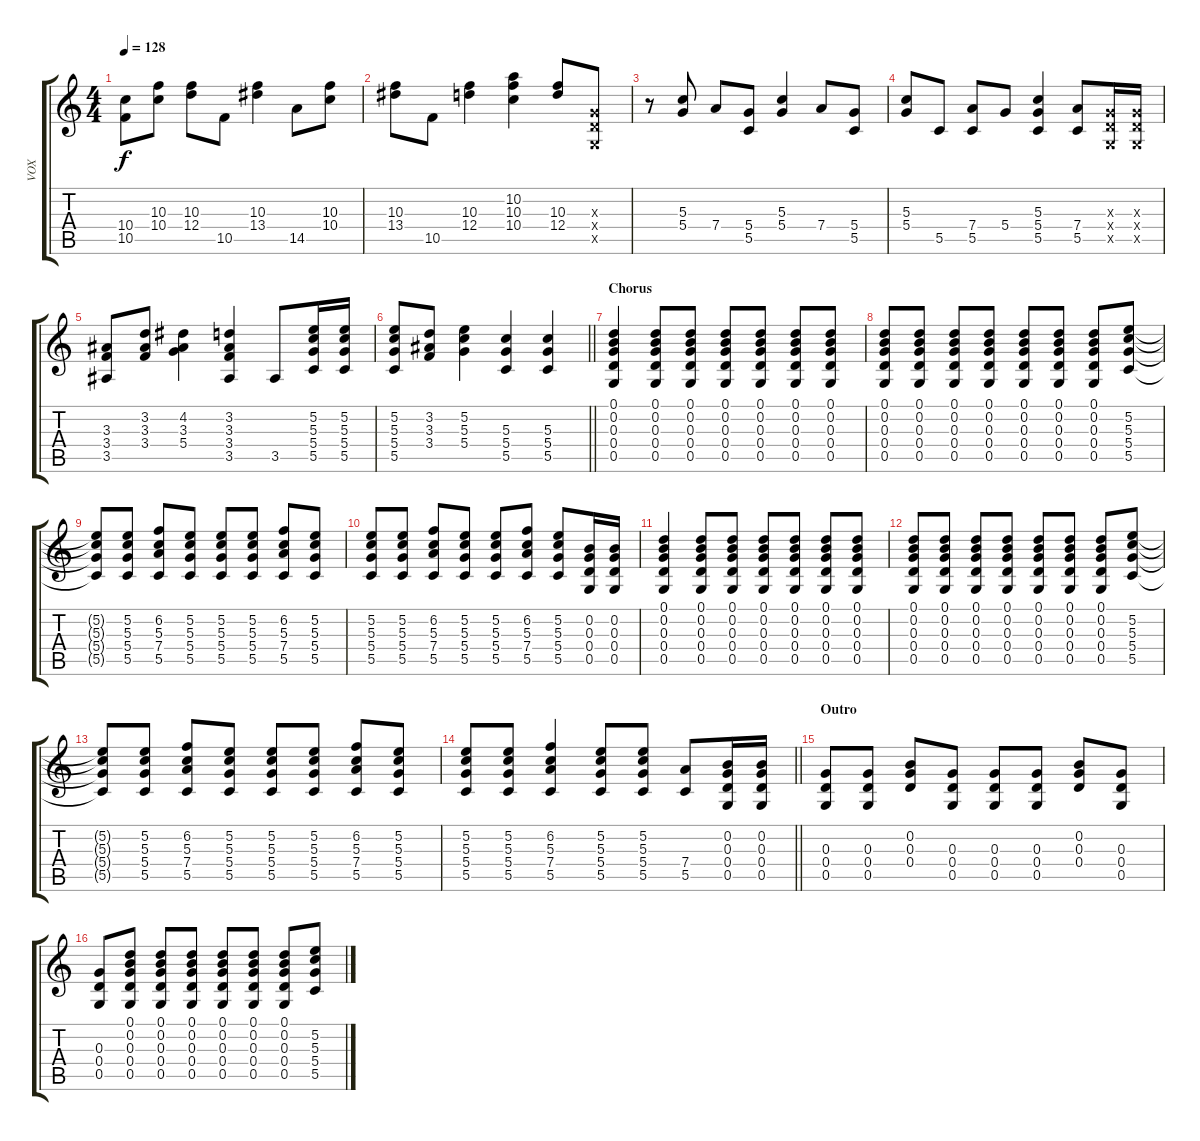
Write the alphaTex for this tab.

\track ("VOX" "VOX") {instrument acousticguitarsteel}
\staff {score tabs}
\tuning (D4 B3 G3 D3 G2 D2) {hide}
\ts (4 4)
\tempo 128
\clef g2
\ks c
(10.4 10.5).8{dy f} (10.3 10.4).8 (10.3 12.4).8 10.5.8 (10.3 13.4).4 14.5.8 (10.3 10.4).8 |
(10.3 13.4).8 10.5.8 (10.3 12.4).4 (10.2 10.3 10.4).4 (10.3 12.4).8 (0.3{x} 0.4{x} 0.5{x}).8 |
r.8 (5.3 5.4).8 7.4.8 (5.4 5.5).8 (5.3 5.4).4 7.4.8 (5.4 5.5).8 |
(5.3 5.4).8 5.5.8 (7.4 5.5).8 5.4.8 (5.3 5.4 5.5).4 (7.4 5.5).8 (0.3{x} 0.4{x} 0.5{x}).16 (0.3{x} 0.4{x} 0.5{x}).16 |
(3.3 3.4 3.5).8 (3.2 3.3 3.4).8 (4.2 3.3 5.4).4 (3.2 3.3 3.4 3.5).4 3.5.8 (5.2 5.3 5.4 5.5).16 (5.2 5.3 5.4 5.5).16 |
\barLineRight lightlight
(5.2 5.3 5.4 5.5).8 (3.2 3.3 3.4).8 (5.2 5.3 5.4).4 (5.3 5.4 5.5).4 (5.3 5.4 5.5).4 |
\section ("" "Chorus")
(0.1 0.2 0.3 0.4 0.5).4 (0.1 0.2 0.3 0.4 0.5).8 (0.1 0.2 0.3 0.4 0.5).8 (0.1 0.2 0.3 0.4 0.5).8 (0.1 0.2 0.3 0.4 0.5).8 (0.1 0.2 0.3 0.4 0.5).8 (0.1 0.2 0.3 0.4 0.5).8 |
(0.1 0.2 0.3 0.4 0.5).8 (0.1 0.2 0.3 0.4 0.5).8 (0.1 0.2 0.3 0.4 0.5).8 (0.1 0.2 0.3 0.4 0.5).8 (0.1 0.2 0.3 0.4 0.5).8 (0.1 0.2 0.3 0.4 0.5).8 (0.1 0.2 0.3 0.4 0.5).8 (5.2 5.3 5.4 5.5).8 |
(5.2{t} 5.3{t} 5.4{t} 5.5{t}).8 (5.2 5.3 5.4 5.5).8 (6.2 5.3 7.4 5.5).8 (5.2 5.3 5.4 5.5).8 (5.2 5.3 5.4 5.5).8 (5.2 5.3 5.4 5.5).8 (6.2 5.3 7.4 5.5).8 (5.2 5.3 5.4 5.5).8 |
(5.2 5.3 5.4 5.5).8 (5.2 5.3 5.4 5.5).8 (6.2 5.3 7.4 5.5).8 (5.2 5.3 5.4 5.5).8 (5.2 5.3 5.4 5.5).8 (6.2 5.3 7.4 5.5).8 (5.2 5.3 5.4 5.5).8 (0.2 0.3 0.4 0.5).16 (0.2 0.3 0.4 0.5).16 |
(0.1 0.2 0.3 0.4 0.5).4 (0.1 0.2 0.3 0.4 0.5).8 (0.1 0.2 0.3 0.4 0.5).8 (0.1 0.2 0.3 0.4 0.5).8 (0.1 0.2 0.3 0.4 0.5).8 (0.1 0.2 0.3 0.4 0.5).8 (0.1 0.2 0.3 0.4 0.5).8 |
(0.1 0.2 0.3 0.4 0.5).8 (0.1 0.2 0.3 0.4 0.5).8 (0.1 0.2 0.3 0.4 0.5).8 (0.1 0.2 0.3 0.4 0.5).8 (0.1 0.2 0.3 0.4 0.5).8 (0.1 0.2 0.3 0.4 0.5).8 (0.1 0.2 0.3 0.4 0.5).8 (5.2 5.3 5.4 5.5).8 |
(5.2{t} 5.3{t} 5.4{t} 5.5{t}).8 (5.2 5.3 5.4 5.5).8 (6.2 5.3 7.4 5.5).8 (5.2 5.3 5.4 5.5).8 (5.2 5.3 5.4 5.5).8 (5.2 5.3 5.4 5.5).8 (6.2 5.3 7.4 5.5).8 (5.2 5.3 5.4 5.5).8 |
\barLineRight lightlight
(5.2 5.3 5.4 5.5).8 (5.2 5.3 5.4 5.5).8 (6.2 5.3 7.4 5.5).4 (5.2 5.3 5.4 5.5).8 (5.2 5.3 5.4 5.5).8 (7.4 5.5).8 (0.2 0.3 0.4 0.5).16 (0.2 0.3 0.4 0.5).16 |
\section ("" "Outro")
(0.3 0.4 0.5).8 (0.3 0.4 0.5).8 (0.2 0.3 0.4).8 (0.3 0.4 0.5).8 (0.3 0.4 0.5).8 (0.3 0.4 0.5).8 (0.2 0.3 0.4).8 (0.3 0.4 0.5).8 |
(0.3 0.4 0.5).8 (0.1 0.2 0.3 0.4 0.5).8 (0.1 0.2 0.3 0.4 0.5).8 (0.1 0.2 0.3 0.4 0.5).8 (0.1 0.2 0.3 0.4 0.5).8 (0.1 0.2 0.3 0.4 0.5).8 (0.1 0.2 0.3 0.4 0.5).8 (5.2 5.3 5.4 5.5).8
